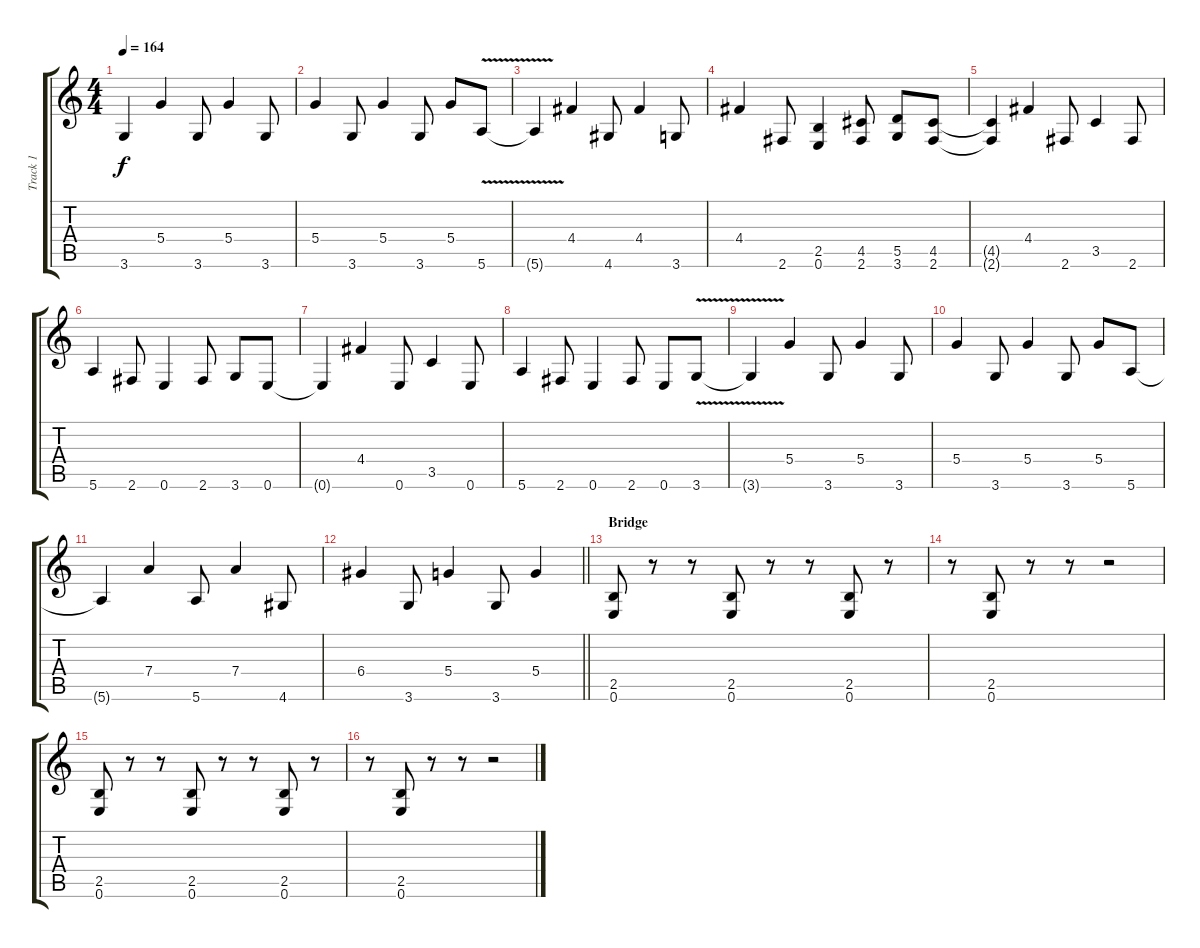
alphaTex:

\track ("Track 1" "Track 1") {instrument distortionguitar}
\staff {score tabs}
\tuning (E4 B3 G3 D3 A2 E2) {hide}
\ts (4 4)
\tempo 164
\clef g2
\ks c
3.6{t}.4{dy f} 5.4.4 3.6.8 5.4.4 3.6.8 |
5.4.4 3.6.8 5.4.4 3.6.8 5.4.8 5.6{v}.8 |
5.6{t}.4 4.4.4 4.6.8 4.4.4 3.6.8 |
4.4.4 2.6.8 (2.5 0.6).4 (4.5 2.6).8 (5.5 3.6).8 (4.5 2.6).8 |
(4.5{t} 2.6{t}).4 4.4.4 2.6.8 3.5.4 2.6.8 |
5.6.4 2.6.8 0.6.4 2.6.8 3.6.8 0.6.8 |
0.6{t}.4 4.4.4 0.6.8 3.5.4 0.6.8 |
5.6.4 2.6.8 0.6.4 2.6.8 0.6.8 3.6{v}.8 |
3.6{t}.4 5.4.4 3.6.8 5.4.4 3.6.8 |
5.4.4 3.6.8 5.4.4 3.6.8 5.4.8 5.6.8 |
5.6{t}.4 7.4.4 5.6.8 7.4.4 4.6.8 |
\barLineRight lightlight
6.4.4 3.6.8 5.4.4 3.6.8 5.4.4 |
\section ("" "Bridge")
(2.5 0.6).8 r.8 r.8 (2.5 0.6).8 r.8 r.8 (2.5 0.6).8 r.8 |
r.8 (2.5 0.6).8 r.8 r.8 r.2 |
(2.5 0.6).8 r.8 r.8 (2.5 0.6).8 r.8 r.8 (2.5 0.6).8 r.8 |
r.8 (2.5 0.6).8 r.8 r.8 r.2
